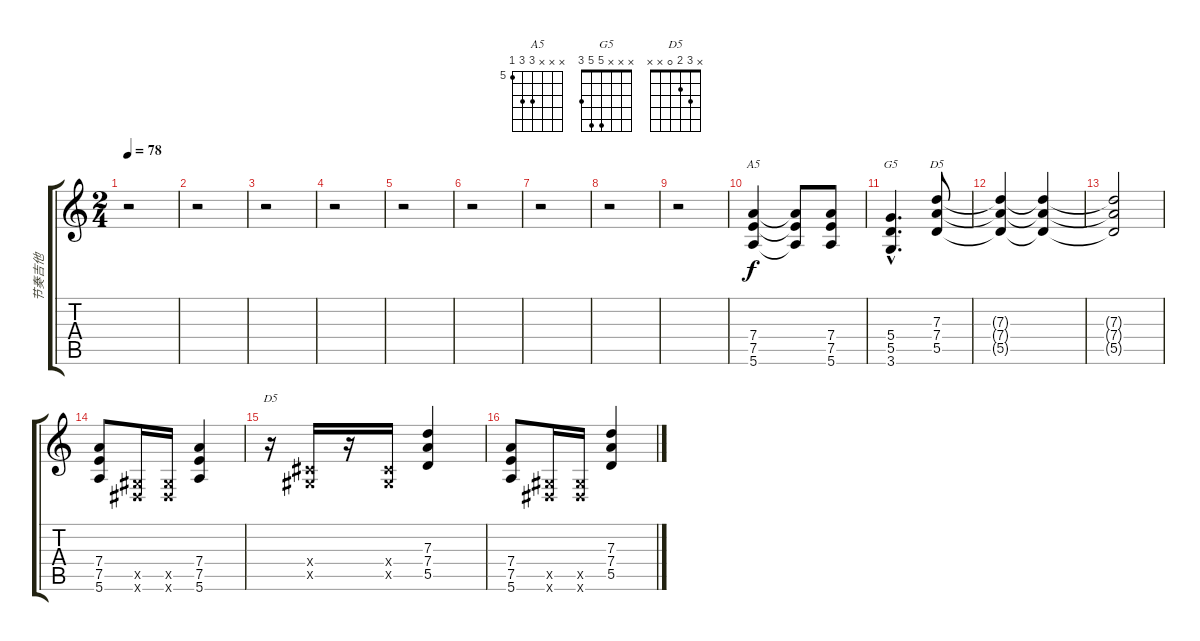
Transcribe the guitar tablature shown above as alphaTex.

\track ("节奏吉他" "节奏吉他") {instrument distortionguitar}
\staff {score tabs}
\tuning (E4 B3 G3 D3 A2 E2) {hide}
\chord ("A5" x x x 7 7 5) {firstfret 5}
\chord ("G5" x x x 5 5 3)
\chord ("D5" x x 7 7 5 x) {firstfret 5}
\chord ("D5" x 3 2 0 x x)
\ts (2 4)
\tempo 78
\clef g2
\ks c
r.2{dy f instrument distortionguitar} |
r.2 |
r.2 |
r.2 |
r.2 |
r.2 |
r.2 |
r.2 |
r.2 |
(7.4 7.5 5.6).4{ch "A5"} (7.4{t} 7.5{t} 5.6{t}).8 (7.4 7.5 5.6).8 |
(5.4{hac} 5.5{hac} 3.6{hac}).4{d ch "G5"} (7.3 7.4 5.5).8{ch "D5"} |
(7.3{t} 7.4{t} 5.5{t}).4 (7.3{t} 7.4{t} 5.5{t}).4 |
(7.3{t} 7.4{t} 5.5{t}).2 |
(7.4 7.5 5.6).8 (-1.5{x} -1.6{x}).16 (-1.5{x} -1.6{x}).16 (7.4 7.5 5.6).4 |
r.16{ch "D5"} (-1.4{x} -1.5{x}).16 r.16 (-1.4{x} -1.5{x}).16 (7.3 7.4 5.5).4 |
(7.4 7.5 5.6).8 (-1.5{x} -1.6{x}).16 (-1.5{x} -1.6{x}).16 (7.3 7.4 5.5).4
